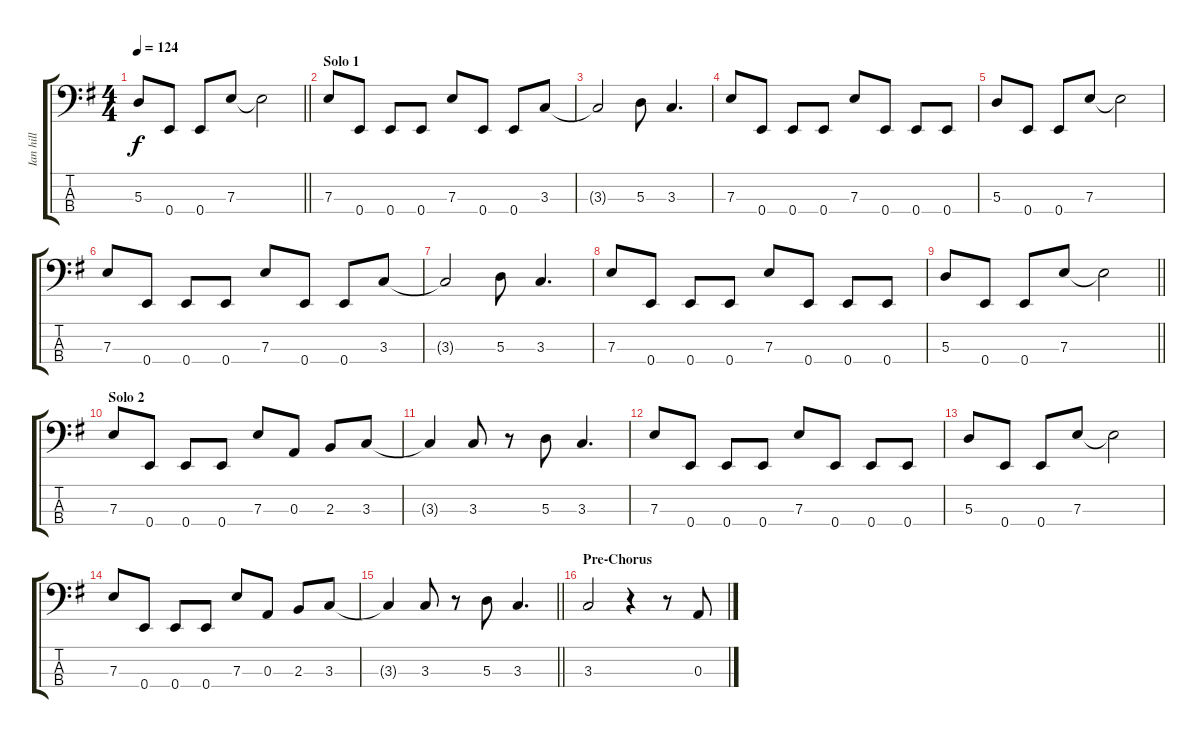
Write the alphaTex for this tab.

\track ("Ian hill" "Ian hill") {instrument electricbasspick}
\staff {score tabs}
\tuning (G2 D2 A1 E1) {hide}
\ts (4 4)
\tempo 124
\clef f4
\barLineRight lightlight
\ks g
5.3.8{dy f} 0.4.8 0.4.8 7.3.8 7.3{t}.2 |
\section ("" "Solo 1")
7.3.8 0.4.8 0.4.8 0.4.8 7.3.8 0.4.8 0.4.8 3.3.8 |
3.3{t}.2 5.3.8 3.3.4{d} |
7.3.8 0.4.8 0.4.8 0.4.8 7.3.8 0.4.8 0.4.8 0.4.8 |
5.3.8 0.4.8 0.4.8 7.3.8 7.3{t}.2 |
7.3.8 0.4.8 0.4.8 0.4.8 7.3.8 0.4.8 0.4.8 3.3.8 |
3.3{t}.2 5.3.8 3.3.4{d} |
7.3.8 0.4.8 0.4.8 0.4.8 7.3.8 0.4.8 0.4.8 0.4.8 |
\barLineRight lightlight
5.3.8 0.4.8 0.4.8 7.3.8 7.3{t}.2 |
\section ("" "Solo 2")
7.3.8 0.4.8 0.4.8 0.4.8 7.3.8 0.3.8 2.3.8 3.3.8 |
3.3{t}.4 3.3.8 r.8 5.3.8 3.3.4{d} |
7.3.8 0.4.8 0.4.8 0.4.8 7.3.8 0.4.8 0.4.8 0.4.8 |
5.3.8 0.4.8 0.4.8 7.3.8 7.3{t}.2 |
7.3.8 0.4.8 0.4.8 0.4.8 7.3.8 0.3.8 2.3.8 3.3.8 |
\barLineRight lightlight
3.3{t}.4 3.3.8 r.8 5.3.8 3.3.4{d} |
\section ("" "Pre-Chorus")
3.3.2 r.4 r.8 0.3.8
